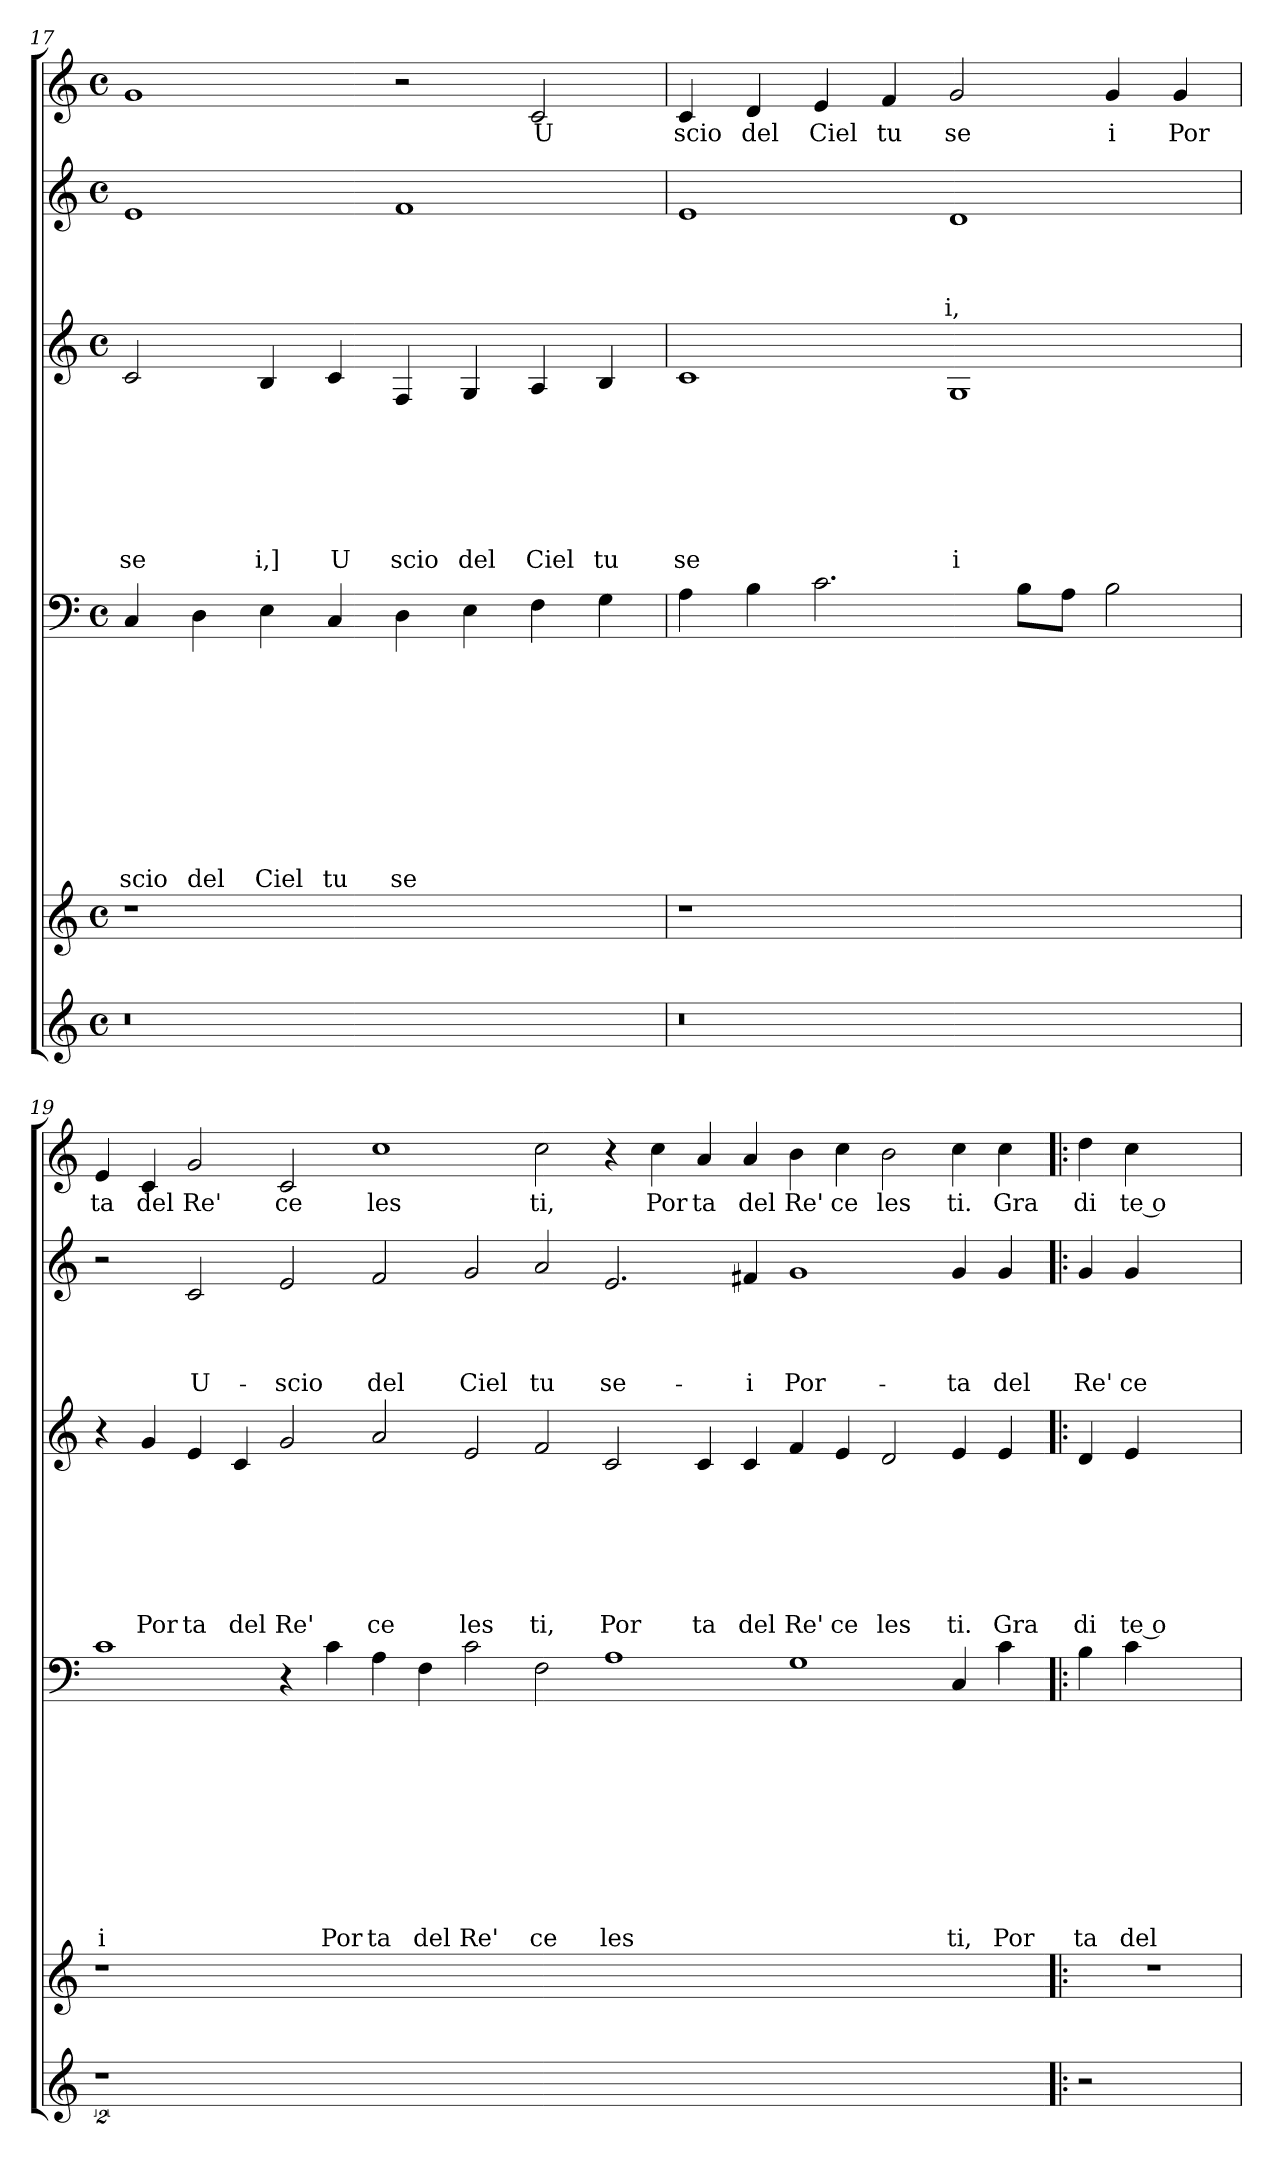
**kern	**kern	**kern	**text	**text	**text	**text	**text	**text	**text	**text	**text	**text	**kern	**text	**text	**text	**text	**text	**text	**text	**kern	**text	**text	**text	**text	**kern	**text
*part5	*part5	*part4	*part4	*part4	*part4	*part4	*part4	*part4	*part4	*part4	*part4	*part4	*part3	*part3	*part3	*part3	*part3	*part3	*part3	*part3	*part2	*part2	*part2	*part2	*part2	*part1	*part1
*staff6	*staff5	*staff4	*staff4	*staff4	*staff4	*staff4	*staff4	*staff4	*staff4	*staff4	*staff4	*staff4	*staff3	*staff3	*staff3	*staff3	*staff3	*staff3	*staff3	*staff3	*staff2	*staff2	*staff2	*staff2	*staff2	*staff1	*staff1
*clefG2	*clefG2	*clefF4	*	*	*	*	*	*	*	*	*	*	*clefG2	*	*	*	*	*	*	*	*clefG2	*	*	*	*	*clefG2	*
*k[]	*k[]	*k[]	*	*	*	*	*	*	*	*	*	*	*k[]	*	*	*	*	*	*	*	*k[]	*	*	*	*	*k[]	*
*C:	*C:	*C:	*	*	*	*	*	*	*	*	*	*	*C:	*	*	*	*	*	*	*	*C:	*	*	*	*	*C:	*
*M4/4	*M4/4	*M4/4	*	*	*	*	*	*	*	*	*	*	*M4/4	*	*	*	*	*	*	*	*M4/4	*	*	*	*	*M4/4	*
*met(c)	*met(c)	*met(c)	*	*	*	*	*	*	*	*	*	*	*met(c)	*	*	*	*	*	*	*	*met(c)	*	*	*	*	*met(c)	*
=17	=17	=17	=17	=17	=17	=17	=17	=17	=17	=17	=17	=17	=17	=17	=17	=17	=17	=17	=17	=17	=17	=17	=17	=17	=17	=17	=17
!	!	!	!	!	!	!	!	!	!	!	!	!LO:LY:b	!	!	!	!	!	!	!	!LO:LY:b	!	!	!	!	!	!	!
0r	1r	4C/	.	.	.	.	.	.	.	.	.	scio	2c/	.	.	.	.	.	.	se	1e	.	.	.	.	1g	.
!	!	!	!	!	!	!	!	!	!	!	!	!LO:LY:b	!	!	!	!	!	!	!	!	!	!	!	!	!	!	!
.	.	4D\	.	.	.	.	.	.	.	.	.	del	.	.	.	.	.	.	.	.	.	.	.	.	.	.	.
!	!	!	!	!	!	!	!	!	!	!	!	!LO:LY:b	!	!	!	!	!	!	!	!LO:LY:b	!	!	!	!	!	!	!
.	.	4E\	.	.	.	.	.	.	.	.	.	Ciel	4B/	.	.	.	.	.	.	i,]	.	.	.	.	.	.	.
!	!	!	!	!	!	!	!	!	!	!	!	!LO:LY:b	!	!	!	!	!	!	!	!LO:LY:b	!	!	!	!	!	!	!
.	.	4C/	.	.	.	.	.	.	.	.	.	tu	4c/	.	.	.	.	.	.	U	.	.	.	.	.	.	.
!	!	!	!	!	!	!	!	!	!	!	!	!LO:LY:b	!	!	!	!	!	!	!	!LO:LY:b	!	!	!	!	!	!	!
.	1ryy	4D\	.	.	.	.	.	.	.	.	.	se	4F/	.	.	.	.	.	.	scio	1f	.	.	.	.	2r	.
!	!	!	!	!	!	!	!	!	!	!	!	!	!	!	!	!	!	!	!	!LO:LY:b	!	!	!	!	!	!	!
.	.	4E\	.	.	.	.	.	.	.	.	.	.	4G/	.	.	.	.	.	.	del	.	.	.	.	.	.	.
!	!	!	!	!	!	!	!	!	!	!	!	!	!	!	!	!	!	!	!	!LO:LY:b	!	!	!	!	!	!	!LO:LY:b
.	.	4F\	.	.	.	.	.	.	.	.	.	.	4A/	.	.	.	.	.	.	Ciel	.	.	.	.	.	2c/	U
!	!	!	!	!	!	!	!	!	!	!	!	!	!	!	!	!	!	!	!	!LO:LY:b	!	!	!	!	!	!	!
.	.	4G\	.	.	.	.	.	.	.	.	.	.	4B/	.	.	.	.	.	.	tu	.	.	.	.	.	.	.
=18	=18	=18	=18	=18	=18	=18	=18	=18	=18	=18	=18	=18	=18	=18	=18	=18	=18	=18	=18	=18	=18	=18	=18	=18	=18	=18	=18
!	!	!	!	!	!	!	!	!	!	!	!	!	!	!	!	!	!	!	!	!LO:LY:b	!	!	!	!	!	!	!LO:LY:b
0r	1r	4A\	.	.	.	.	.	.	.	.	.	.	1c	.	.	.	.	.	.	se	1e	.	.	.	.	4c/	scio
!	!	!	!	!	!	!	!	!	!	!	!	!	!	!	!	!	!	!	!	!	!	!	!	!	!	!	!LO:LY:b
.	.	4B\	.	.	.	.	.	.	.	.	.	.	.	.	.	.	.	.	.	.	.	.	.	.	.	4d/	del
!	!	!	!	!	!	!	!	!	!	!	!	!	!	!	!	!	!	!	!	!	!	!	!	!	!	!	!LO:LY:b
.	.	2.c\	.	.	.	.	.	.	.	.	.	.	.	.	.	.	.	.	.	.	.	.	.	.	.	4e/	Ciel
!	!	!	!	!	!	!	!	!	!	!	!	!	!	!	!	!	!	!	!	!	!	!	!	!	!	!	!LO:LY:b
.	.	.	.	.	.	.	.	.	.	.	.	.	.	.	.	.	.	.	.	.	.	.	.	.	.	4f/	tu
!	!	!	!	!	!	!	!	!	!	!	!	!	!	!	!	!	!	!	!	!LO:LY:b	!	!	!	!	!LO:LY:b	!	!LO:LY:b
.	1ryy	.	.	.	.	.	.	.	.	.	.	.	1G	.	.	.	.	.	.	i	1d	.	.	.	i,	2g/	se
.	.	8B\L	.	.	.	.	.	.	.	.	.	.	.	.	.	.	.	.	.	.	.	.	.	.	.	.	.
.	.	8A\J	.	.	.	.	.	.	.	.	.	.	.	.	.	.	.	.	.	.	.	.	.	.	.	.	.
!	!	!	!	!	!	!	!	!	!	!	!	!	!	!	!	!	!	!	!	!	!	!	!	!	!	!	!LO:LY:b
.	.	2B\	.	.	.	.	.	.	.	.	.	.	.	.	.	.	.	.	.	.	.	.	.	.	.	4g/	i
!	!	!	!	!	!	!	!	!	!	!	!	!	!	!	!	!	!	!	!	!	!	!	!	!	!	!	!LO:LY:b
.	.	.	.	.	.	.	.	.	.	.	.	.	.	.	.	.	.	.	.	.	.	.	.	.	.	4g/	Por
!!LO:LB:g=z
=19	=19	=19	=19	=19	=19	=19	=19	=19	=19	=19	=19	=19	=19	=19	=19	=19	=19	=19	=19	=19	=19	=19	=19	=19	=19	=19	=19
!	!	!	!	!	!	!	!	!	!	!	!	!LO:LY:b	!	!	!	!	!	!	!	!	!	!	!	!	!	!	!LO:LY:b
2%11r	1r	1c	.	.	.	.	.	.	.	.	.	i	4r	.	.	.	.	.	.	.	2r	.	.	.	.	4e/	ta
!	!	!	!	!	!	!	!	!	!	!	!	!	!	!	!	!	!	!	!	!LO:LY:b	!	!	!	!	!	!	!LO:LY:b
.	.	.	.	.	.	.	.	.	.	.	.	.	4g/	.	.	.	.	.	.	Por	.	.	.	.	.	4c/	del
!	!	!	!	!	!	!	!	!	!	!	!	!	!	!	!	!	!	!	!	!LO:LY:b	!	!	!	!	!LO:LY:b	!	!LO:LY:b
.	.	.	.	.	.	.	.	.	.	.	.	.	4e/	.	.	.	.	.	.	ta	2c/	.	.	.	U-	2g/	Re'
!	!	!	!	!	!	!	!	!	!	!	!	!	!	!	!	!	!	!	!	!LO:LY:b	!	!	!	!	!	!	!
.	.	.	.	.	.	.	.	.	.	.	.	.	4c/	.	.	.	.	.	.	del	.	.	.	.	.	.	.
!	!	!	!	!	!	!	!	!	!	!	!	!	!	!	!	!	!	!	!	!LO:LY:b	!	!	!	!	!LO:LY:b	!	!LO:LY:b
.	00ryy	4r	.	.	.	.	.	.	.	.	.	.	2g/	.	.	.	.	.	.	Re'	2e/	.	.	.	-scio	2c/	ce
!	!	!	!	!	!	!	!	!	!	!	!	!LO:LY:b	!	!	!	!	!	!	!	!	!	!	!	!	!	!	!
.	.	4c\	.	.	.	.	.	.	.	.	.	Por	.	.	.	.	.	.	.	.	.	.	.	.	.	.	.
!	!	!	!	!	!	!	!	!	!	!	!	!LO:LY:b	!	!	!	!	!	!	!	!LO:LY:b	!	!	!	!	!LO:LY:b	!	!LO:LY:b
.	.	4A\	.	.	.	.	.	.	.	.	.	ta	2a/	.	.	.	.	.	.	ce	2f/	.	.	.	del	1cc	les
!	!	!	!	!	!	!	!	!	!	!	!	!LO:LY:b	!	!	!	!	!	!	!	!	!	!	!	!	!	!	!
.	.	4F\	.	.	.	.	.	.	.	.	.	del	.	.	.	.	.	.	.	.	.	.	.	.	.	.	.
!	!	!	!	!	!	!	!	!	!	!	!	!LO:LY:b	!	!	!	!	!	!	!	!LO:LY:b	!	!	!	!	!LO:LY:b	!	!
.	.	2c\	.	.	.	.	.	.	.	.	.	Re'	2e/	.	.	.	.	.	.	les	2g/	.	.	.	Ciel	.	.
!	!	!	!	!	!	!	!	!	!	!	!	!LO:LY:b	!	!	!	!	!	!	!	!LO:LY:b	!	!	!	!	!LO:LY:b	!	!LO:LY:b
.	.	2F\	.	.	.	.	.	.	.	.	.	ce	2f/	.	.	.	.	.	.	ti,	2a/	.	.	.	tu	2cc\	ti,
!	!	!	!	!	!	!	!	!	!	!	!	!LO:LY:b	!	!	!	!	!	!	!	!LO:LY:b	!	!	!	!	!LO:LY:b	!	!
.	.	1A	.	.	.	.	.	.	.	.	.	les	2c/	.	.	.	.	.	.	Por	2.e/	.	.	.	se-	4r	.
!	!	!	!	!	!	!	!	!	!	!	!	!	!	!	!	!	!	!	!	!	!	!	!	!	!	!	!LO:LY:b
.	.	.	.	.	.	.	.	.	.	.	.	.	.	.	.	.	.	.	.	.	.	.	.	.	.	4cc\	Por
!	!	!	!	!	!	!	!	!	!	!	!	!	!	!	!	!	!	!	!	!LO:LY:b	!	!	!	!	!	!	!LO:LY:b
.	.	.	.	.	.	.	.	.	.	.	.	.	4c/	.	.	.	.	.	.	ta	.	.	.	.	.	4a/	ta
!	!	!	!	!	!	!	!	!	!	!	!	!	!	!	!	!	!	!	!	!LO:LY:b	!	!	!	!	!LO:LY:b	!	!LO:LY:b
.	.	.	.	.	.	.	.	.	.	.	.	.	4c/	.	.	.	.	.	.	del	4f#X/	.	.	.	-i	4a/	del
!	!	!	!	!	!	!	!	!	!	!	!	!	!	!	!	!	!	!	!	!LO:LY:b	!	!	!	!	!LO:LY:b	!	!LO:LY:b
.	.	1G	.	.	.	.	.	.	.	.	.	.	4f/	.	.	.	.	.	.	Re'	1g	.	.	.	Por-	4b\	Re'
!	!	!	!	!	!	!	!	!	!	!	!	!	!	!	!	!	!	!	!	!LO:LY:b	!	!	!	!	!	!	!LO:LY:b
.	.	.	.	.	.	.	.	.	.	.	.	.	4e/	.	.	.	.	.	.	ce	.	.	.	.	.	4cc\	ce
!	!	!	!	!	!	!	!	!	!	!	!	!	!	!	!	!	!	!	!	!LO:LY:b	!	!	!	!	!	!	!LO:LY:b
.	.	.	.	.	.	.	.	.	.	.	.	.	2d/	.	.	.	.	.	.	les	.	.	.	.	.	2b\	les
!	!	!	!	!	!	!	!	!	!	!	!	!LO:LY:b	!	!	!	!	!	!	!	!LO:LY:b	!	!	!	!	!LO:LY:b	!	!LO:LY:b
.	2ryy	4C/	.	.	.	.	.	.	.	.	.	ti,	4e/	.	.	.	.	.	.	ti.	4g/	.	.	.	-ta	4cc\	ti.
!	!	!	!	!	!	!	!	!	!	!	!	!LO:LY:b	!	!	!	!	!	!	!	!LO:LY:b	!	!	!	!	!LO:LY:b	!	!LO:LY:b
.	.	4c\	.	.	.	.	.	.	.	.	.	Por	4e/	.	.	.	.	.	.	Gra	4g/	.	.	.	del	4cc\	Gra
=20!|:	=20!|:	=20!|:	=20!|:	=20!|:	=20!|:	=20!|:	=20!|:	=20!|:	=20!|:	=20!|:	=20!|:	=20!|:	=20!|:	=20!|:	=20!|:	=20!|:	=20!|:	=20!|:	=20!|:	=20!|:	=20!|:	=20!|:	=20!|:	=20!|:	=20!|:	=20!|:	=20!|:
!	!	!	!	!	!	!	!	!	!	!	!	!LO:LY:b	!	!	!	!	!	!	!	!LO:LY:b	!	!	!	!	!LO:LY:b	!	!LO:LY:b
2r	1r	4B\	.	.	.	.	.	.	.	.	.	ta	4d/	.	.	.	.	.	.	di	4g/	.	.	.	Re'	4dd\	di
!	!	!	!	!	!	!	!	!	!	!	!	!LO:LY:b	!	!	!	!	!	!	!	!LO:LY:b:rj	!	!	!	!	!LO:LY:b	!	!LO:LY:b:rj
.	.	4c\	.	.	.	.	.	.	.	.	.	del	4e/	.	.	.	.	.	.	te o	4g/	.	.	.	ce-	4cc\	te o
2ryy	.	2ryy	.	.	.	.	.	.	.	.	.	.	2ryy	.	.	.	.	.	.	.	2ryy	.	.	.	.	2ryy	.
=	=	=	=	=	=	=	=	=	=	=	=	=	=	=	=	=	=	=	=	=	=	=	=	=	=	=	=
*-	*-	*-	*-	*-	*-	*-	*-	*-	*-	*-	*-	*-	*-	*-	*-	*-	*-	*-	*-	*-	*-	*-	*-	*-	*-	*-	*-
